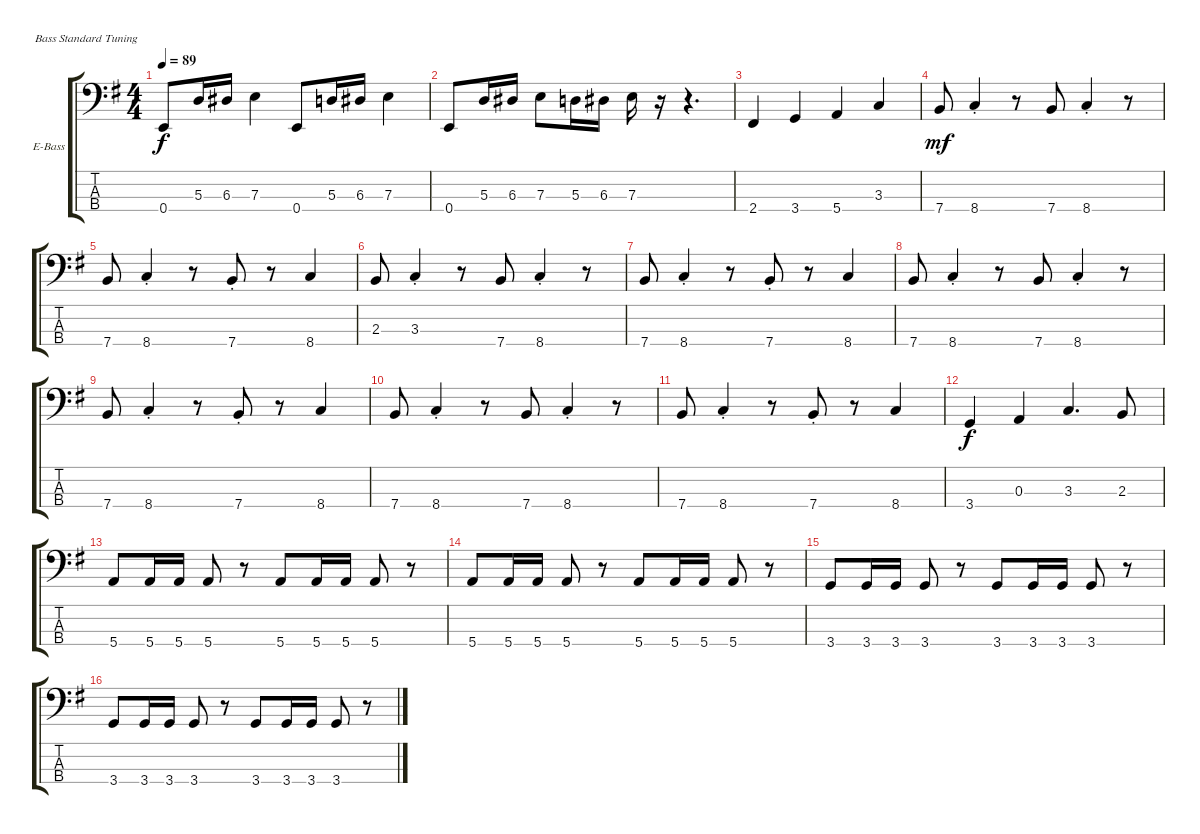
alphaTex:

\bracketExtendMode groupsimilarinstruments
\firstSystemTrackNameOrientation horizontal
\otherSystemsTrackNameOrientation horizontal
\track ("Bass" "E-Bass") {instrument electricbassfinger}
\staff {score tabs}
\tuning (G2 D2 A1 E1)
\ts (4 4)
\tempo 89
\clef f4
\scale
0.319889
\ks eminor
0.4.8{dy f} 5.3.16 6.3.16 7.3.4 0.4.8 5.3.16 6.3.16 7.3.4 |
\scale
0.336579 0.4.8 5.3.16 6.3.16 7.3.8 5.3.16 6.3.16 7.3.16 r.16 r.4{d} |
\scale
0.228571 2.4.4 3.4.4 5.4.4 3.3.4 |
\scale
0.407619 7.4.8{dy mf} 8.4{st}.4 r.8 7.4.8 8.4{st}.4 r.8 |
\scale
0.36381 7.4.8 8.4{st}.4 r.8 7.4{st}.8 r.8 8.4.4 |
\scale
0.345719 2.3.8 3.3{st}.4 r.8 7.4.8 8.4{st}.4 r.8 |
\scale
0.308562 7.4.8 8.4{st}.4 r.8 7.4{st}.8 r.8 8.4.4 |
\scale
0.345719 7.4.8 8.4{st}.4 r.8 7.4.8 8.4{st}.4 r.8 |
\scale
0.32047 7.4.8 8.4{st}.4 r.8 7.4{st}.8 r.8 8.4.4 |
\scale
0.35906 7.4.8 8.4{st}.4 r.8 7.4.8 8.4{st}.4 r.8 |
\scale
0.32047 7.4.8 8.4{st}.4 r.8 7.4{st}.8 r.8 8.4.4 |
\scale
0.234714 3.4.4{dy f} 0.3.4 3.3.4{d} 2.3.8 |
\scale
0.382643 5.4.8 5.4.16 5.4.16 5.4.8 r.8 5.4.8 5.4.16 5.4.16 5.4.8 r.8 |
\scale
0.382643 5.4.8 5.4.16 5.4.16 5.4.8 r.8 5.4.8 5.4.16 5.4.16 5.4.8 r.8 |
\scale
0.333333 3.4.8 3.4.16 3.4.16 3.4.8 r.8 3.4.8 3.4.16 3.4.16 3.4.8 r.8 |
\scale
0.333333 3.4.8 3.4.16 3.4.16 3.4.8 r.8 3.4.8 3.4.16 3.4.16 3.4.8 r.8
